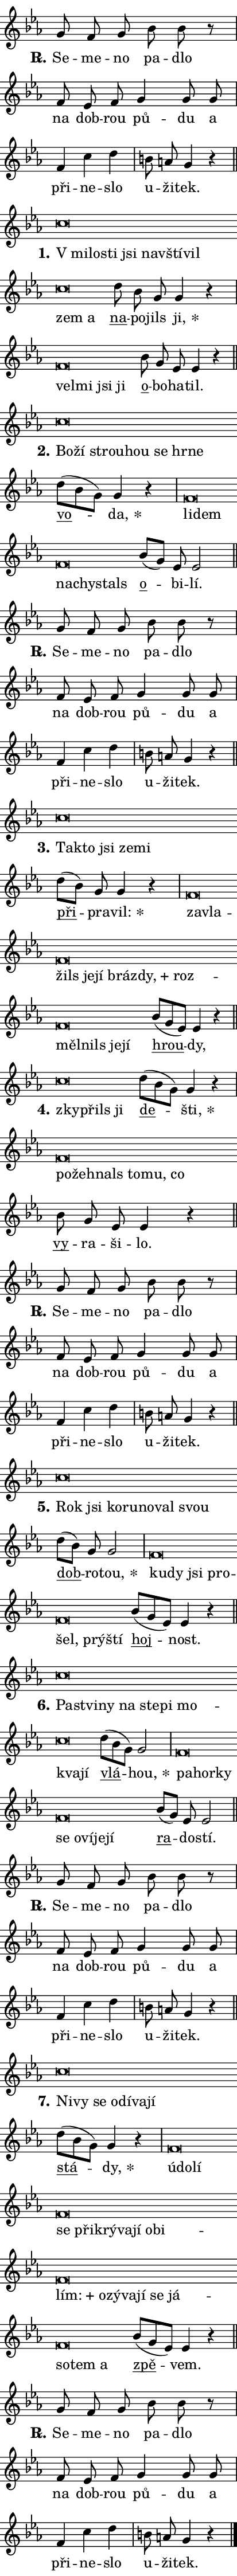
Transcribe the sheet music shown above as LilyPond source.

\version "2.22.1"
\header { tagline = "" }
\paper {
  indent = 0\cm
  top-margin = 0\cm
  right-margin = 0\cm
  bottom-margin = 0\cm
  left-margin = 0\cm
  paper-width = 7\cm
  page-breaking = #ly:one-page-breaking
  system-system-spacing.basic-distance = #11
  score-system-spacing.basic-distance = #11.3
  ragged-last = ##f
}


%% Author: Thomas Morley
%% https://lists.gnu.org/archive/html/lilypond-user/2020-05/msg00002.html
#(define (line-position grob)
"Returns position of @var[grob} in current system:
   @code{'start}, if at first time-step
   @code{'end}, if at last time-step
   @code{'middle} otherwise
"
  (let* ((col (ly:item-get-column grob))
         (ln (ly:grob-object col 'left-neighbor))
         (rn (ly:grob-object col 'right-neighbor))
         (col-to-check-left (if (ly:grob? ln) ln col))
         (col-to-check-right (if (ly:grob? rn) rn col))
         (break-dir-left
           (and
             (ly:grob-property col-to-check-left 'non-musical #f)
             (ly:item-break-dir col-to-check-left)))
         (break-dir-right
           (and
             (ly:grob-property col-to-check-right 'non-musical #f)
             (ly:item-break-dir col-to-check-right))))
        (cond ((eqv? 1 break-dir-left) 'start)
              ((eqv? -1 break-dir-right) 'end)
              (else 'middle))))

#(define (tranparent-at-line-position vctor)
  (lambda (grob)
  "Relying on @code{line-position} select the relevant enry from @var{vctor}.
Used to determine transparency,"
    (case (line-position grob)
      ((end) (not (vector-ref vctor 0)))
      ((middle) (not (vector-ref vctor 1)))
      ((start) (not (vector-ref vctor 2))))))

noteHeadBreakVisibility =
#(define-music-function (break-visibility)(vector?)
"Makes @code{NoteHead}s transparent relying on @var{break-visibility}"
#{
  \override NoteHead.transparent =
    #(tranparent-at-line-position break-visibility)
#})

#(define delete-ledgers-for-transparent-note-heads
  (lambda (grob)
    "Reads whether a @code{NoteHead} is transparent.
If so this @code{NoteHead} is removed from @code{'note-heads} from
@var{grob}, which is supposed to be @code{LedgerLineSpanner}.
As a result ledgers are not printed for this @code{NoteHead}"
    (let* ((nhds-array (ly:grob-object grob 'note-heads))
           (nhds-list
             (if (ly:grob-array? nhds-array)
                 (ly:grob-array->list nhds-array)
                 '()))
           ;; Relies on the transparent-property being done before
           ;; Staff.LedgerLineSpanner.after-line-breaking is executed.
           ;; This is fragile ...
           (to-keep
             (remove
               (lambda (nhd)
                 (ly:grob-property nhd 'transparent #f))
               nhds-list)))
      ;; TODO find a better method to iterate over grob-arrays, similiar
      ;; to filter/remove etc for lists
      ;; For now rebuilt from scratch
      (set! (ly:grob-object grob 'note-heads)  '())
      (for-each
        (lambda (nhd)
          (ly:pointer-group-interface::add-grob grob 'note-heads nhd))
        to-keep))))

hideNotes = {
  \noteHeadBreakVisibility #begin-of-line-visible
}
unHideNotes = {
  \noteHeadBreakVisibility #all-visible
}

% work-around for resetting accidentals
% https://lilypond.org/doc/v2.23/Documentation/notation/displaying-rhythms#unmetered-music
cadenzaMeasure = {
  \cadenzaOff
  \partial 1024 s1024
  \cadenzaOn
}

#(define-markup-command (accent layout props text) (markup?)
  "Underline accented syllable"
  (interpret-markup layout props
    #{\markup \override #'(offset . 4.3) \underline { #text }#}))

responsum = \markup \concat {
  "R" \hspace #-1.05 \path #0.1 #'((moveto 0 0.07) (lineto 0.9 0.8)) \hspace #0.05 "."
}

\layout {
    \context {
        \Staff
        \remove "Time_signature_engraver"
        \override LedgerLineSpanner.after-line-breaking = #delete-ledgers-for-transparent-note-heads
    }
    \context {
        \Voice {
            \override NoteHead.output-attributes = #'((class . "notehead"))
            \override Hairpin.height = #0.55
        }
    }
    \context {
        \Lyrics {
            \override StanzaNumber.output-attributes = #'((class . "stanzanumber"))
            \override LyricSpace.minimum-distance = #0.9
            \override LyricText.font-name = #"TeX Gyre Schola"
            \override LyricText.font-size = 1
            \override StanzaNumber.font-name = #"TeX Gyre Schola Bold"
            \override StanzaNumber.font-size = 1
        }
    }
}

% magnetic-lyrics.ily
%
%   written by
%     Jean Abou Samra <jean@abou-samra.fr>
%     Werner Lemberg <wl@gnu.org>
%
%   adapted by
%     Jiri Hon <jiri.hon@gmail.com>
%
% Version 2022-Apr-15

% https://www.mail-archive.com/lilypond-user@gnu.org/msg149350.html

#(define (Left_hyphen_pointer_engraver context)
   "Collect syllable-hyphen-syllable occurrences in lyrics and store
them in properties.  This engraver only looks to the left.  For
example, if the lyrics input is @code{foo -- bar}, it does the
following.

@itemize @bullet
@item
Set the @code{text} property of the @code{LyricHyphen} grob between
@q{foo} and @q{bar} to @code{foo}.

@item
Set the @code{left-hyphen} property of the @code{LyricText} grob with
text @q{foo} to the @code{LyricHyphen} grob between @q{foo} and
@q{bar}.
@end itemize

Use this auxiliary engraver in combination with the
@code{lyric-@/text::@/apply-@/magnetic-@/offset!} hook."
   (let ((hyphen #f)
         (text #f))
     (make-engraver
      (acknowledgers
       ((lyric-syllable-interface engraver grob source-engraver)
        (set! text grob)))
      (end-acknowledgers
       ((lyric-hyphen-interface engraver grob source-engraver)
        ;(when (not (grob::has-interface grob 'lyric-space-interface))
          (set! hyphen grob)));)
      ((stop-translation-timestep engraver)
       (when (and text hyphen)
         (ly:grob-set-object! text 'left-hyphen hyphen))
       (set! text #f)
       (set! hyphen #f)))))

#(define (lyric-text::apply-magnetic-offset! grob)
   "If the space between two syllables is less than the value in
property @code{LyricText@/.details@/.squash-threshold}, move the right
syllable to the left so that it gets concatenated with the left
syllable.

Use this function as a hook for
@code{LyricText@/.after-@/line-@/breaking} if the
@code{Left_@/hyphen_@/pointer_@/engraver} is active."
   (let ((hyphen (ly:grob-object grob 'left-hyphen #f)))
     (when hyphen
       (let ((left-text (ly:spanner-bound hyphen LEFT)))
         (when (grob::has-interface left-text 'lyric-syllable-interface)
           (let* ((common (ly:grob-common-refpoint grob left-text X))
                  (this-x-ext (ly:grob-extent grob common X))
                  (left-x-ext
                   (begin
                     ;; Trigger magnetism for left-text.
                     (ly:grob-property left-text 'after-line-breaking)
                     (ly:grob-extent left-text common X)))
                  ;; `delta` is the gap width between two syllables.
                  (delta (- (interval-start this-x-ext)
                            (interval-end left-x-ext)))
                  (details (ly:grob-property grob 'details))
                  (threshold (assoc-get 'squash-threshold details 0.2)))
             (when (< delta threshold)
               (let* (;; We have to manipulate the input text so that
                      ;; ligatures crossing syllable boundaries are not
                      ;; disabled.  For languages based on the Latin
                      ;; script this is essentially a beautification.
                      ;; However, for non-Western scripts it can be a
                      ;; necessity.
                      (lt (ly:grob-property left-text 'text))
                      (rt (ly:grob-property grob 'text))
                      (is-space (grob::has-interface hyphen 'lyric-space-interface))
                      (space (if is-space " " ""))
                      (space-markup (grob-interpret-markup grob " "))
                      (space-size (interval-length (ly:stencil-extent space-markup X)))
                      (extra-delta (if is-space space-size 0))
                      ;; Append new syllable.
                      (ltrt-space (if (and (string? lt) (string? rt))
                                (string-append lt space rt)
                                (make-concat-markup (list lt space rt))))
                      ;; Right-align `ltrt` to the right side.
                      (ltrt-space-markup (grob-interpret-markup
                               grob
                               (make-translate-markup
                                (cons (interval-length this-x-ext) 0)
                                (make-right-align-markup ltrt-space)))))
                 (begin
                   ;; Don't print `left-text`.
                   (ly:grob-set-property! left-text 'stencil #f)
                   ;; Set text and stencil (which holds all collected
                   ;; syllables so far) and shift it to the left.
                   (ly:grob-set-property! grob 'text ltrt-space)
                   (ly:grob-set-property! grob 'stencil ltrt-space-markup)
                   (ly:grob-translate-axis! grob (- (- delta extra-delta)) X))))))))))


#(define (lyric-hyphen::displace-bounds-first grob)
   ;; Make very sure this callback isn't triggered too early.
   (let ((left (ly:spanner-bound grob LEFT))
         (right (ly:spanner-bound grob RIGHT)))
     (ly:grob-property left 'after-line-breaking)
     (ly:grob-property right 'after-line-breaking)
     (ly:lyric-hyphen::print grob)))

squashThreshold = #0.4

\layout {
  \context {
    \Lyrics
    \consists #Left_hyphen_pointer_engraver
    \override LyricText.after-line-breaking =
      #lyric-text::apply-magnetic-offset!
    \override LyricHyphen.stencil = #lyric-hyphen::displace-bounds-first
    \override LyricText.details.squash-threshold = \squashThreshold
    \override LyricHyphen.minimum-distance = 0
    \override LyricHyphen.minimum-length = \squashThreshold
  }
}

squash = \override LyricText.details.squash-threshold = 9999
unSquash = \override LyricText.details.squash-threshold = \squashThreshold

left = \override LyricText.self-alignment-X = #LEFT
unLeft = \revert LyricText.self-alignment-X

starOffset = #(lambda (grob) 
                (let ((x_offset (ly:self-alignment-interface::aligned-on-x-parent grob)))
                  (if (= x_offset 0) 0 (+ x_offset 1.2))))

star = #(define-music-function (syllable)(string?)
"Append star separator at the end of a syllable"
#{
  \once \override LyricText.X-offset = #starOffset
  \lyricmode { \markup {
    #syllable
    \override #'((font-name . "TeX Gyre Schola Bold")) \hspace #0.2 \lower #0.65 \larger "*"
  } }
#})

starAccent = #(define-music-function (syllable)(string?)
"Append star separator at the end of a syllable and make accent"
#{
  \once \override LyricText.X-offset = #starOffset
  \lyricmode { \markup {
    \accent #syllable
    \override #'((font-name . "TeX Gyre Schola Bold")) \hspace #0.2 \lower #0.65 \larger "*"
  } }
#})

breath = #(define-music-function (syllable)(string?)
"Append breathing indicator at the end of a syllable"
#{
  \lyricmode { \markup { #syllable "+" } }
#})

optionalBreath = #(define-music-function (syllable)(string?)
"Append optional breathing indicator at the end of a syllable"
#{
  \lyricmode { \markup { #syllable "(+)" } }
#})


\score {
    <<
        \new Voice = "melody" { \cadenzaOn \key es \major \relative { g'8 f g bes bes r \cadenzaMeasure \bar "|" f8 es f g4 g8 g8 \cadenzaMeasure \bar "|" f4 c' d \cadenzaMeasure \bar "|" b8 a g4 r \cadenzaMeasure \bar "||" \break } }
        \new Lyrics \lyricsto "melody" { \lyricmode { \set stanza = \responsum
Se -- me -- no pa -- dlo na dob -- rou pů -- du a při -- ne -- slo u -- ži -- tek. } }
    >>
    \layout {}
}

\score {
    <<
        \new Voice = "melody" { \cadenzaOn \key es \major \relative { c''\breve*1/16 \hideNotes \breve*1/16 \bar "" \breve*1/16 \bar "" \breve*1/16 \bar "" \breve*1/16 \bar "" \breve*1/16 \bar "" \breve*1/16 \bar "" \breve*1/16 \breve*1/16 \bar "" \unHideNotes \bar "" d8 bes g g4 r \cadenzaMeasure \bar "|" f\breve*1/16 \hideNotes \breve*1/16 \bar "" \breve*1/16 \breve*1/16 \bar "" \unHideNotes \bar "" bes8 g es es4 r \cadenzaMeasure \bar "||" \break } }
        \new Lyrics \lyricsto "melody" { \lyricmode { \set stanza = "1."
\left "V mi" -- \squash lo -- sti jsi na -- vští -- vil zem a \unLeft \unSquash \markup \accent na -- po -- jils \star ji, \left vel -- \squash mi jsi ji \unLeft \unSquash \markup \accent o -- bo -- ha -- til. } }
    >>
    \layout {}
}

\score {
    <<
        \new Voice = "melody" { \cadenzaOn \key es \major \relative { c''\breve*1/16 \hideNotes \breve*1/16 \bar "" \breve*1/16 \bar "" \breve*1/16 \bar "" \breve*1/16 \bar "" \breve*1/16 \breve*1/16 \bar "" \unHideNotes \bar "" d8[( bes g)] g4 r \cadenzaMeasure \bar "|" f\breve*1/16 \hideNotes \breve*1/16 \bar "" \breve*1/16 \bar "" \breve*1/16 \breve*1/16 \bar "" \unHideNotes \bar "" bes8[( g)] es es2 \cadenzaMeasure \bar "||" \break } }
        \new Lyrics \lyricsto "melody" { \lyricmode { \set stanza = "2."
\left Bo -- \squash ží strou -- hou se hr -- ne \unLeft \unSquash \markup \accent vo -- \star da, \left li -- \squash dem na -- chy -- stals \unLeft \unSquash \markup \accent o -- bi -- lí. } }
    >>
    \layout {}
}

\score {
    <<
        \new Voice = "melody" { \cadenzaOn \key es \major \relative { g'8 f g bes bes r \cadenzaMeasure \bar "|" f8 es f g4 g8 g8 \cadenzaMeasure \bar "|" f4 c' d \cadenzaMeasure \bar "|" b8 a g4 r \cadenzaMeasure \bar "||" \break } }
        \new Lyrics \lyricsto "melody" { \lyricmode { \set stanza = \responsum
Se -- me -- no pa -- dlo na dob -- rou pů -- du a při -- ne -- slo u -- ži -- tek. } }
    >>
    \layout {}
}

\score {
    <<
        \new Voice = "melody" { \cadenzaOn \key es \major \relative { c''\breve*1/16 \hideNotes \breve*1/16 \bar "" \breve*1/16 \bar "" \breve*1/16 \breve*1/16 \bar "" \unHideNotes \bar "" d8[( bes)] g g4 r \cadenzaMeasure \bar "|" f\breve*1/16 \hideNotes \breve*1/16 \bar "" \breve*1/16 \bar "" \breve*1/16 \bar "" \breve*1/16 \bar "" \breve*1/16 \bar "" \breve*1/16 \bar "" \breve*1/16 \bar "" \breve*1/16 \bar "" \breve*1/16 \bar "" \breve*1/16 \breve*1/16 \bar "" \unHideNotes \bar "" bes8[( g es)] es4 r \cadenzaMeasure \bar "||" \break } }
        \new Lyrics \lyricsto "melody" { \lyricmode { \set stanza = "3."
\left Tak -- \squash to jsi ze -- mi \unLeft \unSquash \markup \accent při -- pra -- \star vil: \left za -- \squash vla -- žils je -- jí bráz -- \breath "dy," roz -- měl -- nils je -- jí \unLeft \unSquash \markup \accent hrou -- dy, } }
    >>
    \layout {}
}

\score {
    <<
        \new Voice = "melody" { \cadenzaOn \key es \major \relative { c''\breve*1/16 \hideNotes \breve*1/16 \breve*1/16 \bar "" \unHideNotes \bar "" d8[( bes g)] g4 r \cadenzaMeasure \bar "|" f\breve*1/16 \hideNotes \breve*1/16 \bar "" \breve*1/16 \bar "" \breve*1/16 \bar "" \breve*1/16 \breve*1/16 \bar "" \unHideNotes \bar "" bes8 g es es4 r \cadenzaMeasure \bar "||" \break } }
        \new Lyrics \lyricsto "melody" { \lyricmode { \set stanza = "4."
\left zky -- \squash přils ji \unLeft \unSquash \markup \accent de -- \star šti, \left po -- \squash žeh -- nals to -- mu, co \unLeft \unSquash \markup \accent vy -- ra -- ši -- lo. } }
    >>
    \layout {}
}

\score {
    <<
        \new Voice = "melody" { \cadenzaOn \key es \major \relative { g'8 f g bes bes r \cadenzaMeasure \bar "|" f8 es f g4 g8 g8 \cadenzaMeasure \bar "|" f4 c' d \cadenzaMeasure \bar "|" b8 a g4 r \cadenzaMeasure \bar "||" \break } }
        \new Lyrics \lyricsto "melody" { \lyricmode { \set stanza = \responsum
Se -- me -- no pa -- dlo na dob -- rou pů -- du a při -- ne -- slo u -- ži -- tek. } }
    >>
    \layout {}
}

\score {
    <<
        \new Voice = "melody" { \cadenzaOn \key es \major \relative { c''\breve*1/16 \hideNotes \breve*1/16 \bar "" \breve*1/16 \bar "" \breve*1/16 \bar "" \breve*1/16 \bar "" \breve*1/16 \breve*1/16 \bar "" \unHideNotes \bar "" d8[( bes)] g g2 \cadenzaMeasure \bar "|" f\breve*1/16 \hideNotes \breve*1/16 \bar "" \breve*1/16 \bar "" \breve*1/16 \bar "" \breve*1/16 \bar "" \breve*1/16 \breve*1/16 \bar "" \unHideNotes \bar "" bes8[( g es)] es4 r \cadenzaMeasure \bar "||" \break } }
        \new Lyrics \lyricsto "melody" { \lyricmode { \set stanza = "5."
\left Rok \squash jsi ko -- ru -- no -- val svou \unLeft \unSquash \markup \accent dob -- ro -- \star tou, \left ku -- \squash dy jsi pro -- šel, prý -- ští \unLeft \unSquash \markup \accent hoj -- nost. } }
    >>
    \layout {}
}

\score {
    <<
        \new Voice = "melody" { \cadenzaOn \key es \major \relative { c''\breve*1/16 \hideNotes \breve*1/16 \bar "" \breve*1/16 \bar "" \breve*1/16 \bar "" \breve*1/16 \bar "" \breve*1/16 \bar "" \breve*1/16 \bar "" \breve*1/16 \breve*1/16 \bar "" \unHideNotes \bar "" d8[( bes g)] g2 \cadenzaMeasure \bar "|" f\breve*1/16 \hideNotes \breve*1/16 \bar "" \breve*1/16 \bar "" \breve*1/16 \bar "" \breve*1/16 \bar "" \breve*1/16 \bar "" \breve*1/16 \breve*1/16 \bar "" \unHideNotes \bar "" bes8[( g)] es es2 \cadenzaMeasure \bar "||" \break } }
        \new Lyrics \lyricsto "melody" { \lyricmode { \set stanza = "6."
\left Past -- \squash vi -- ny na ste -- pi mo -- kva -- jí \unLeft \unSquash \markup \accent vlá -- \star hou, \left pa -- \squash hor -- ky se o -- ví -- je -- jí \unLeft \unSquash \markup \accent ra -- do -- stí. } }
    >>
    \layout {}
}

\score {
    <<
        \new Voice = "melody" { \cadenzaOn \key es \major \relative { g'8 f g bes bes r \cadenzaMeasure \bar "|" f8 es f g4 g8 g8 \cadenzaMeasure \bar "|" f4 c' d \cadenzaMeasure \bar "|" b8 a g4 r \cadenzaMeasure \bar "||" \break } }
        \new Lyrics \lyricsto "melody" { \lyricmode { \set stanza = \responsum
Se -- me -- no pa -- dlo na dob -- rou pů -- du a při -- ne -- slo u -- ži -- tek. } }
    >>
    \layout {}
}

\score {
    <<
        \new Voice = "melody" { \cadenzaOn \key es \major \relative { c''\breve*1/16 \hideNotes \breve*1/16 \bar "" \breve*1/16 \bar "" \breve*1/16 \bar "" \breve*1/16 \bar "" \breve*1/16 \breve*1/16 \bar "" \unHideNotes \bar "" d8[( bes g)] g4 r \cadenzaMeasure \bar "|" f\breve*1/16 \hideNotes \breve*1/16 \bar "" \breve*1/16 \bar "" \breve*1/16 \bar "" \breve*1/16 \bar "" \breve*1/16 \bar "" \breve*1/16 \bar "" \breve*1/16 \bar "" \breve*1/16 \bar "" \breve*1/16 \bar "" \breve*1/16 \bar "" \breve*1/16 \bar "" \breve*1/16 \bar "" \breve*1/16 \bar "" \breve*1/16 \bar "" \breve*1/16 \bar "" \breve*1/16 \bar "" \breve*1/16 \bar "" \breve*1/16 \breve*1/16 \bar "" \unHideNotes \bar "" bes8[( g es)] es4 r \cadenzaMeasure \bar "||" \break } }
        \new Lyrics \lyricsto "melody" { \lyricmode { \set stanza = "7."
\left Ni -- \squash vy se o -- dí -- va -- jí \unLeft \unSquash \markup \accent stá -- \star dy, \left ú -- \squash do -- lí se při -- krý -- va -- jí o -- bi -- \breath "lím:" o -- zý -- va -- jí se já -- so -- tem a \unLeft \unSquash \markup \accent zpě -- vem. } }
    >>
    \layout {}
}

\score {
    <<
        \new Voice = "melody" { \cadenzaOn \key es \major \relative { g'8 f g bes bes r \cadenzaMeasure \bar "|" f8 es f g4 g8 g8 \cadenzaMeasure \bar "|" f4 c' d \cadenzaMeasure \bar "|" b8 a g4 r \cadenzaMeasure \bar "||" \break } \bar "|." }
        \new Lyrics \lyricsto "melody" { \lyricmode { \set stanza = \responsum
Se -- me -- no pa -- dlo na dob -- rou pů -- du a při -- ne -- slo u -- ži -- tek. } }
    >>
    \layout {}
}
